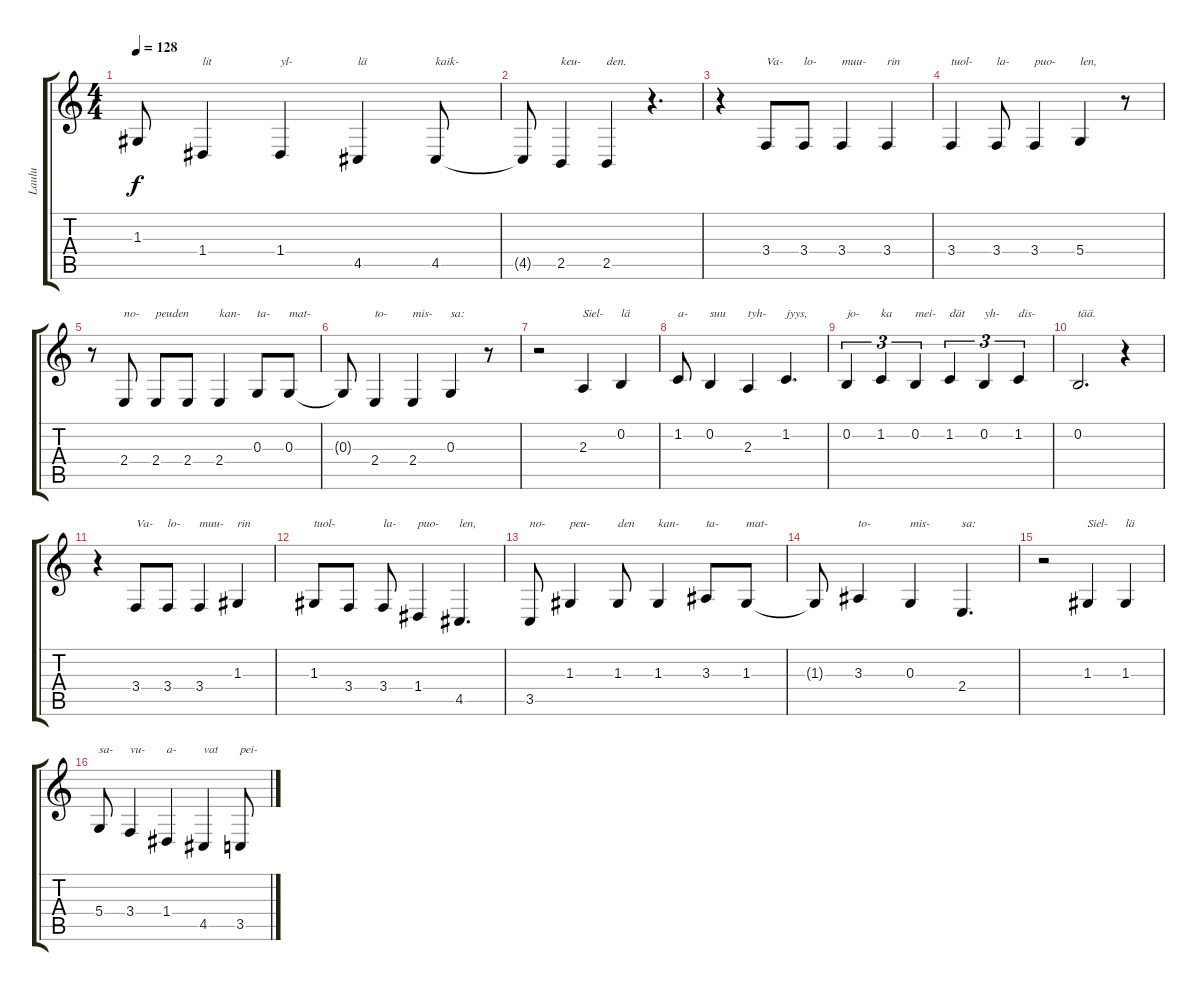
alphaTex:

\track ("Laulu" "Laulu") {instrument clarinet}
\staff {score tabs}
\tuning (E4 B3 G3 D3 A2 E2) {hide}
\ts (4 4)
\tempo 128
\clef g2
\ks aminor
1.3{t}.8{dy f} 1.4.4{txt "lit"} 1.4.4{txt "yl-"} 4.5.4{txt "lä"} 4.5.8{txt "kaik-"} |
4.5{t}.8 2.5.4{txt "keu-"} 2.5.4{txt "den."} r.4{d} |
r.4 3.4.8{txt "Va-"} 3.4.8{txt "lo-"} 3.4.4{txt "muu-"} 3.4.4{txt "rin"} |
3.4.4{txt "tuol-"} 3.4.8{txt "la-"} 3.4.4{txt "puo-"} 5.4.4{txt "len,"} r.8 |
r.8 2.4.8{txt "no-"} 2.4.8{txt "peuden"} 2.4.8 2.4.4{txt "kan-"} 0.3.8{txt "ta-"} 0.3.8{txt "mat-"} |
0.3{t}.8 2.4.4{txt "to-"} 2.4.4{txt "mis-"} 0.3.4{txt "sa:"} r.8 |
r.2 2.3.4{txt "Siel-"} 0.2.4{txt "lä"} |
1.2.8{txt "a-"} 0.2.4{txt "suu"} 2.3.4{txt "tyh-"} 1.2.4{d txt "jyys,"} |
0.2.4{tu (3 2) txt "jo-"} 1.2.4{tu (3 2) txt "ka"} 0.2.4{tu (3 2) txt "mei-"} 1.2.4{tu (3 2) txt "dät"} 0.2.4{tu (3 2) txt "yh-"} 1.2.4{tu (3 2) txt "dis-"} |
0.2.2{d txt "tää."} r.4 |
r.4 3.4.8{txt "Va-"} 3.4.8{txt "lo-"} 3.4.4{txt "muu-"} 1.3.4{txt "rin"} |
1.3.8{txt "tuol-"} 3.4.8 3.4.8{txt "la-"} 1.4.4{txt "puo-"} 4.5.4{d txt "len,"} |
3.5.8{txt "no-"} 1.3.4{txt "peu-"} 1.3.8{txt "den"} 1.3.4{txt "kan-"} 3.3.8{txt "ta-"} 1.3.8{txt "mat-"} |
1.3{t}.8 3.3.4{txt "to-"} 0.3.4{txt "mis-"} 2.4.4{d txt "sa:"} |
r.2 1.3.4{txt "Siel-"} 1.3.4{txt "lä"} |
5.4.8{txt "sa-"} 3.4.4{txt "vu-"} 1.4.4{txt "a-"} 4.5.4{txt "vat"} 3.5.8{txt "pei-"}
